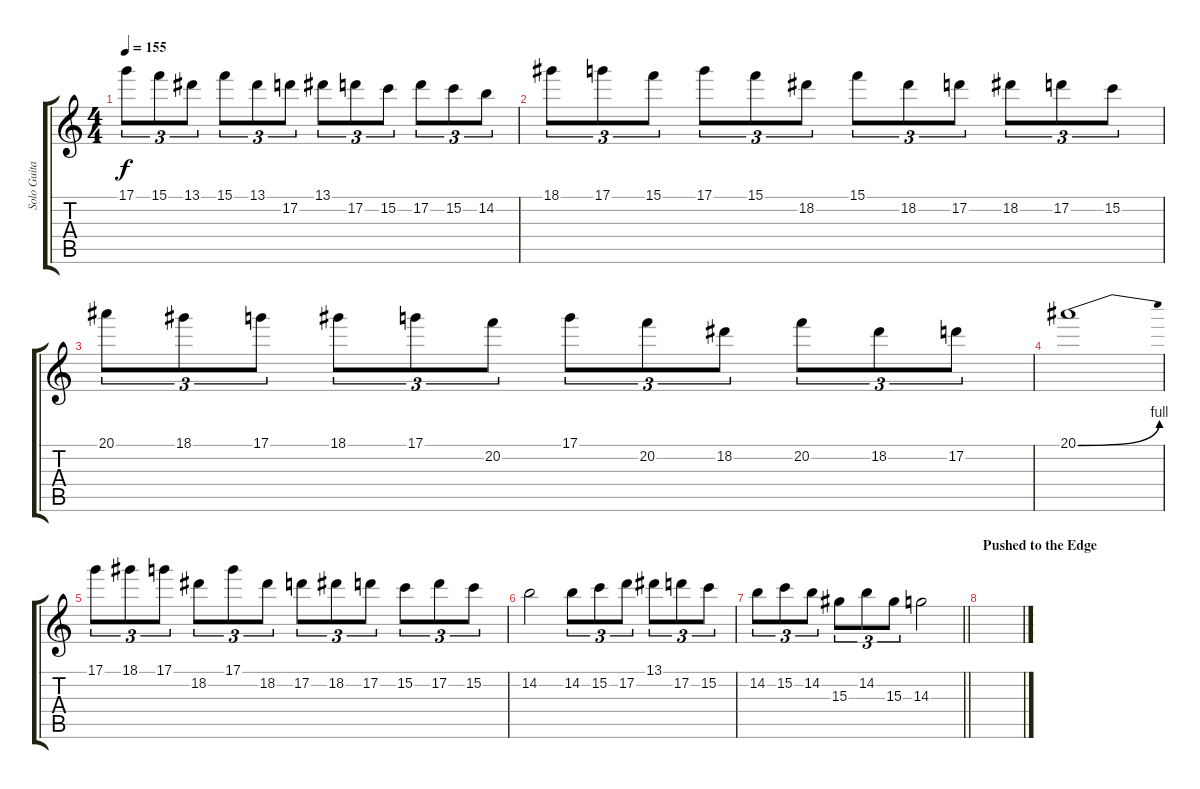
\track ("Solo Guitar" "Solo Guita") {instrument overdrivenguitar}
\staff {score tabs}
\tuning (D4 A3 F3 C3 G2 C2) {hide}
\ts (4 4)
\tempo 155
\clef g2
\ks c
17.1.8{tu (3 2) dy f} 15.1.8{tu (3 2)} 13.1.8{tu (3 2)} 15.1.8{tu (3 2)} 13.1.8{tu (3 2)} 17.2.8{tu (3 2)} 13.1.8{tu (3 2)} 17.2.8{tu (3 2)} 15.2.8{tu (3 2)} 17.2.8{tu (3 2)} 15.2.8{tu (3 2)} 14.2.8{tu (3 2)} |
18.1.8{tu (3 2)} 17.1.8{tu (3 2)} 15.1.8{tu (3 2)} 17.1.8{tu (3 2)} 15.1.8{tu (3 2)} 18.2.8{tu (3 2)} 15.1.8{tu (3 2)} 18.2.8{tu (3 2)} 17.2.8{tu (3 2)} 18.2.8{tu (3 2)} 17.2.8{tu (3 2)} 15.2.8{tu (3 2)} |
20.1.8{tu (3 2)} 18.1.8{tu (3 2)} 17.1.8{tu (3 2)} 18.1.8{tu (3 2)} 17.1.8{tu (3 2)} 20.2.8{tu (3 2)} 17.1.8{tu (3 2)} 20.2.8{tu (3 2)} 18.2.8{tu (3 2)} 20.2.8{tu (3 2)} 18.2.8{tu (3 2)} 17.2.8{tu (3 2)} |
20.1{be (bend 0 0 60 4)}.1 |
17.1.8{tu (3 2)} 18.1.8{tu (3 2)} 17.1.8{tu (3 2)} 18.2.8{tu (3 2)} 17.1.8{tu (3 2)} 18.2.8{tu (3 2)} 17.2.8{tu (3 2)} 18.2.8{tu (3 2)} 17.2.8{tu (3 2)} 15.2.8{tu (3 2)} 17.2.8{tu (3 2)} 15.2.8{tu (3 2)} |
14.2.2 14.2.8{tu (3 2)} 15.2.8{tu (3 2)} 17.2.8{tu (3 2)} 13.1.8{tu (3 2)} 17.2.8{tu (3 2)} 15.2.8{tu (3 2)} |
\barLineRight lightlight
14.2.8{tu (3 2)} 15.2.8{tu (3 2)} 14.2.8{tu (3 2)} 15.3.8{tu (3 2)} 14.2.8{tu (3 2)} 15.3.8{tu (3 2)} 14.3.2 |
\section ("" "Pushed to the Edge")
